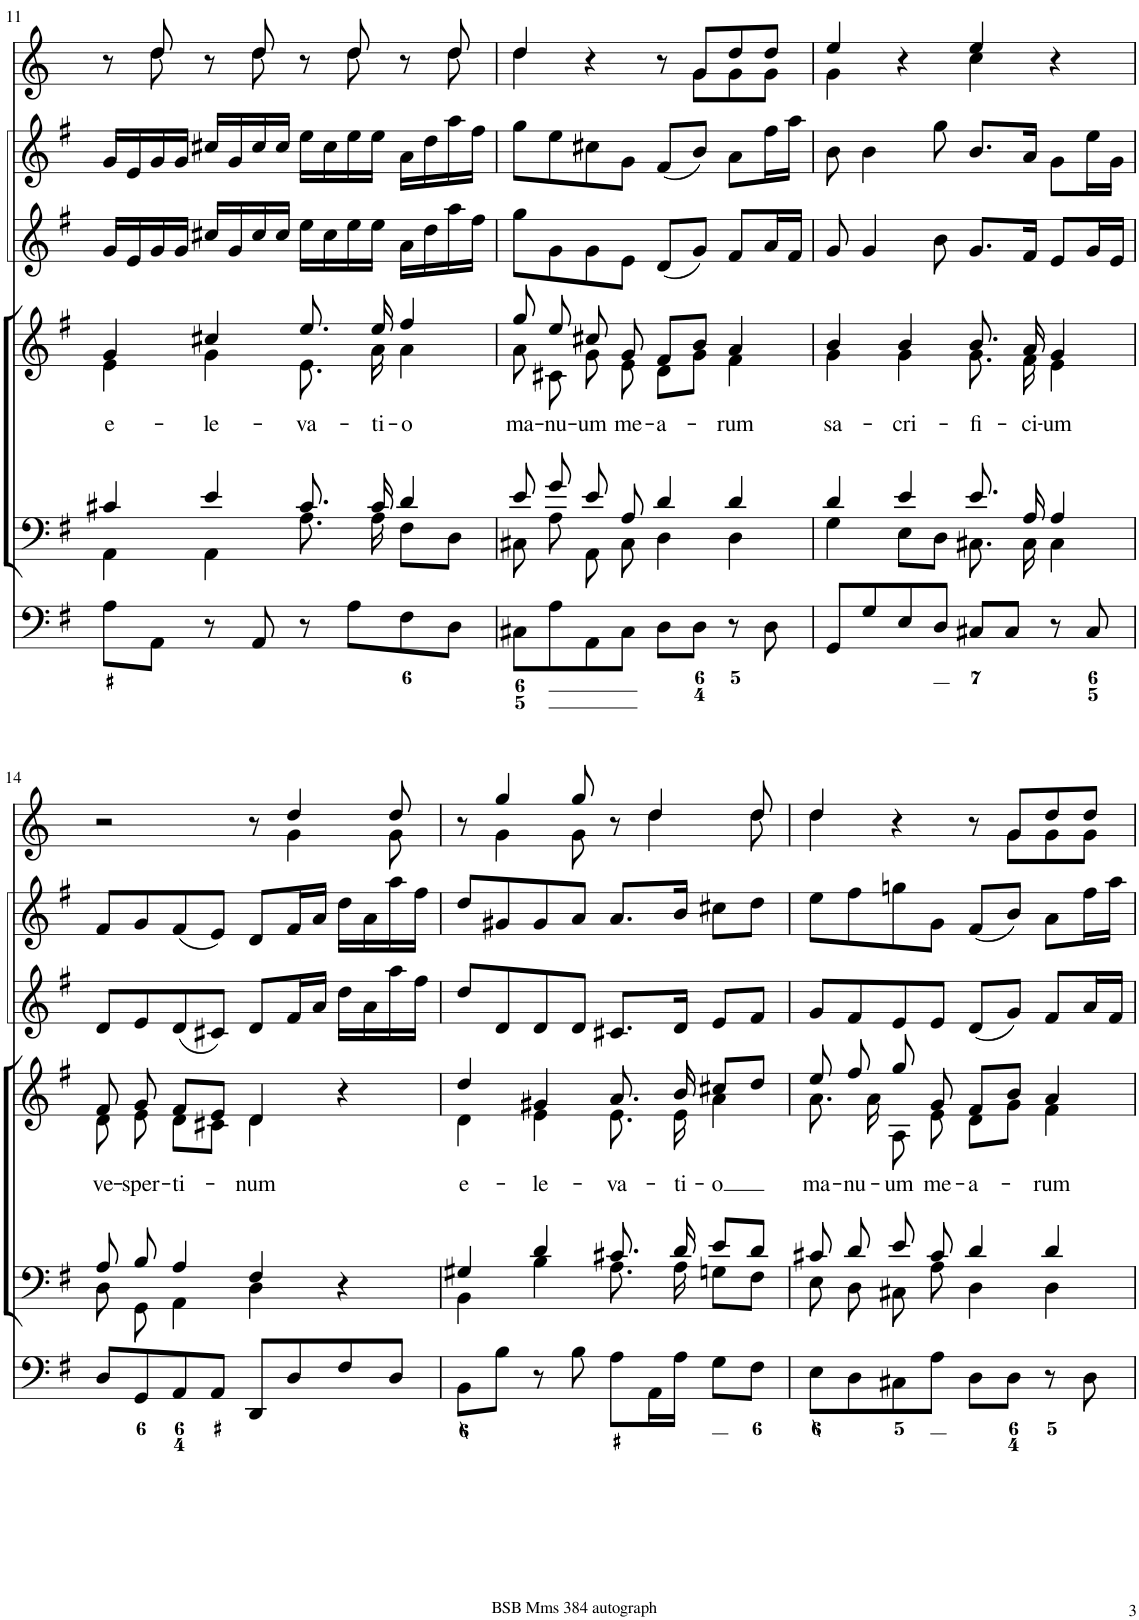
**kern	**kern	**kern	**text	**kern	**kern	**kern
*part6	*part5	*part4	*part4	*part3	*part2	*part1
*staff6	*staff5	*staff4	*staff4	*staff3	*staff2	*staff1
*I"Organ	*I"Voice	*I"Voice	*	*I"Violin	*I"Violini	*I"Corni in G
*	*	*	*	*I'Vln	*I'Vln	*
!!LO:PB:g=z
*clefF4	*clefF4	*clefG2	*	*clefG2	*clefG2	*clefG2
*	*	*	*	*	*	*Trd3c5
*k[f#]	*k[f#]	*k[f#]	*	*k[f#]	*k[f#]	*k[]
*M4/4	*M4/4	*M4/4	*	*M4/4	*M4/4	*M4/4
*met(c)	*met(c)	*met(c)	*	*met(c)	*met(c)	*met(c)
=11	=11	=11	=11	=11	=11	=11
*	*^	*	*	*	*	*
!	!	!	!	!LO:LY:b	!	!	!
*	*	*	*^	*	*	*	*^
8A\L	4c#X/	4AA\	4g/	4e\	e-	16g/LL	16g/LL	8r	8ryy
.	.	.	.	.	.	16e/	16e/	.	.
8AA\J	.	.	.	.	.	16g/	16g/	8dd/	8dd\
.	.	.	.	.	.	16g/JJ	16g/JJ	.	.
!	!	!	!	!	!LO:LY:b	!	!	!	!
8r	4e/	4AA\	4cc#X/	4g\	-le-	16cc#X/LL	16cc#X/LL	8r	8ryy
.	.	.	.	.	.	16g/	16g/	.	.
8AA/	.	.	.	.	.	16cc#/	16cc#/	8dd/	8dd\
.	.	.	.	.	.	16cc#/JJ	16cc#/JJ	.	.
!	!	!	!	!	!LO:LY:b	!	!	!	!
8r	8.c#/	8.A\	8.ee/	8.e\	-va-	16ee\LL	16ee\LL	8r	8ryy
.	.	.	.	.	.	16cc#\	16cc#\	.	.
8A\L	.	.	.	.	.	16ee\	16ee\	8dd/	8dd\
!	!	!	!	!	!LO:LY:b	!	!	!	!
.	16c#/	16A\	16ee/	16a\	-ti-	16ee\JJ	16ee\JJ	.	.
!	!	!	!	!	!LO:LY:b	!	!	!	!
8F#\	4d/	8F#\L	4ff#/	4a\	-o	16a\LL	16a\LL	8r	8ryy
.	.	.	.	.	.	16dd\	16dd\	.	.
8D\J	.	8D\J	.	.	.	16aa\	16aa\	8dd/	8dd\
.	.	.	.	.	.	16ff#\JJ	16ff#\JJ	.	.
=12	=12	=12	=12	=12	=12	=12	=12	=12	=12
!	!	!	!	!	!LO:LY:b	!	!	!	!
8C#X\L	8e/	8C#X\	8gg/	8a\	ma-	8gg\L	8gg\L	4dd/	4dd\
!	!	!	!	!	!LO:LY:b	!	!	!	!
8A\	8g/	8A\	8ee/	8c#X\	-nu-	8g\	8ee\	.	.
!	!	!	!	!	!LO:LY:b	!	!	!	!
8AA\	8e/	8AA\	8cc#X/	8g\	-um	8g\	8cc#X\	4r	4.ryy
!	!	!	!	!	!LO:LY:b	!	!	!	!
8C#\J	8A/	8C#\	8g/	8e\	me-	8e\J	8g\J	.	.
!	!	!	!	!	!LO:LY:b	!	!	!	!
8D\L	4d/	4D\	8f#/L	8d\L	-a-	(8d/L	(8f#/L	8r	.
8D\J	.	.	8b/J	8g\J	.	8g/J)	8b/J)	8g/L	8g\L
!	!	!	!	!	!LO:LY:b	!	!	!	!
8r	4d/	4D\	4a/	4f#\	-rum	8f#/L	8a\L	8dd/	8g\
8D\	.	.	.	.	.	16a/L	16ff#\L	8dd/J	8g\J
.	.	.	.	.	.	16f#/JJ	16aa\JJ	.	.
=13	=13	=13	=13	=13	=13	=13	=13	=13	=13
!	!	!	!	!	!LO:LY:b	!	!	!	!
8GG/L	4d/	4G\	4b/	4g\	sa-	8g/	8b\	4ee/	4g\
8G/	.	.	.	.	.	4g/	4b\	.	.
!	!	!	!	!	!LO:LY:b	!	!	!	!
8E/	4e/	8E\L	4b/	4g\	-cri-	.	.	4r	4ryy
8D/J	.	8D\J	.	.	.	8b\	8gg\	.	.
!	!	!	!	!	!LO:LY:b	!	!	!	!
8C#X/L	8.e/	8.C#X\	8.b/	8.g\	-fi-	8.g/L	8.b/L	4ee/	4cc\
8C#/J	.	.	.	.	.	.	.	.	.
!	!	!	!	!	!LO:LY:b	!	!	!	!
.	16A/	16C#\	16a/	16f#\	-ci-	16f#/Jk	16a/Jk	.	.
!	!	!	!	!	!LO:LY:b	!	!	!	!
8r	4A/	4C#\	4g/	4e\	-um	8e/L	8g\L	4r	4ryy
8C#/	.	.	.	.	.	16g/L	16ee\L	.	.
.	.	.	.	.	.	16e/JJ	16g\JJ	.	.
!!LO:LB:g=z	!!
=14	=14	=14	=14	=14	=14	=14	=14	=14	=14
!	!	!	!	!	!LO:LY:b	!	!	!	!
8D/L	8A/	8D\	8f#/	8d\	ve-	8d/L	8f#/L	2r	8ryy
!	!	!	!	!	!LO:LY:b	!	!	!	!
*	*	*	*	*	*	*	*	*v	*v
8GG/	8B/	8GG\	8g/	8e\	-sper-	8e/	8g/	.
!	!	!	!	!	!LO:LY:b	!	!	!
8AA/	4A/	4AA\	8f#/L	8d\L	-ti-	(8d/	(8f#/	.
8AA/J	.	.	8e/J	8c#X\J	.	8c#X/J)	8e/J)	.
!	!	!	!	!	!LO:LY:b	!	!	!
8DD/L	4F#/	4D\	4d/	4d\	-num	8d/L	8d/L	8r
*	*	*	*	*	*	*	*	*^
8D/	.	.	.	.	.	16f#/L	16f#/L	4dd/	4g\
.	.	.	.	.	.	16a/JJ	16a/JJ	.	.
8F#/	4r	4ryy	4r	4ryy	.	16dd\LL	16dd\LL	.	.
.	.	.	.	.	.	16a\	16a\	.	.
8D/J	.	.	.	.	.	16aa\	16aa\	8dd/	8g\
.	.	.	.	.	.	16ff#\JJ	16ff#\JJ	.	.
=15	=15	=15	=15	=15	=15	=15	=15	=15	=15
!	!	!	!	!	!LO:LY:b	!	!	!	!
8BB\L	4G#X/	4BB\	4dd/	4d\	e-	8dd/L	8dd/L	8r	8ryy
8B\J	.	.	.	.	.	8d/	8g#X/	4gg/	4g\
!	!	!	!	!	!LO:LY:b	!	!	!	!
8r	4d/	4B\	4g#X/	4e\	-le-	8d/	8g#/	.	.
8B\	.	.	.	.	.	8d/J	8a/J	8gg/	8g\
!	!	!	!	!	!LO:LY:b	!	!	!	!
8A\L	8.c#X/	8.A\	8.a/	8.e\	-va-	8.c#X/L	8.a/L	8r	8ryy
16AA\L	.	.	.	.	.	.	.	4dd/	4dd\
!	!	!	!	!	!LO:LY:b	!	!	!	!
16A\JJ	16d/	16A\	16b/	16e\	-ti-	16d/Jk	16b/Jk	.	.
!	!	!	!	!	!LO:LY:b	!	!	!	!
8G\L	8e/L	8Gn\L	8cc#X/L	4a\	-o	8e/L	8cc#X\L	.	.
8F#\J	8d/J	8F#\J	8dd/J	.	.	8f#/J	8dd\J	8dd/	8dd\
=16	=16	=16	=16	=16	=16	=16	=16	=16	=16
!	!	!	!	!	!LO:LY:b	!	!	!	!
8E\L	8c#X/	8E\	8ee/	8.a\	ma-	8g/L	8ee\L	4dd/	4dd\
!	!	!	!	!	!LO:LY:b	!	!	!	!
8D\	8d/	8D\	8ff#/	.	-nu-	8f#/	8ff#\	.	.
.	.	.	.	16a\	.	.	.	.	.
!	!	!	!	!	!LO:LY:b	!	!	!	!
8C#X\	8e/	8C#X\	8gg/	8A\	-um	8e/	8ggn\	4r	4.ryy
!	!	!	!	!	!LO:LY:b	!	!	!	!
8A\J	8c#/	8A\	8g/	8e\	me-	8e/J	8g\J	.	.
!	!	!	!	!	!LO:LY:b	!	!	!	!
8D\L	4d/	4D\	8f#/L	8d\L	-a-	(8d/L	(8f#/L	8r	.
8D\J	.	.	8b/J	8g\J	.	8g/J)	8b/J)	8g/L	8g\L
!	!	!	!	!	!LO:LY:b	!	!	!	!
8r	4d/	4D\	4a/	4f#\	-rum	8f#/L	8a\L	8dd/	8g\
8D\	.	.	.	.	.	16a/L	16ff#\L	8dd/J	8g\J
.	.	.	.	.	.	16f#/JJ	16aa\JJ	.	.
*	*v	*v	*	*	*	*	*	*v	*v
*	*	*v	*v	*	*	*	*
=	=	=	=	=	=	=
*-	*-	*-	*-	*-	*-	*-
